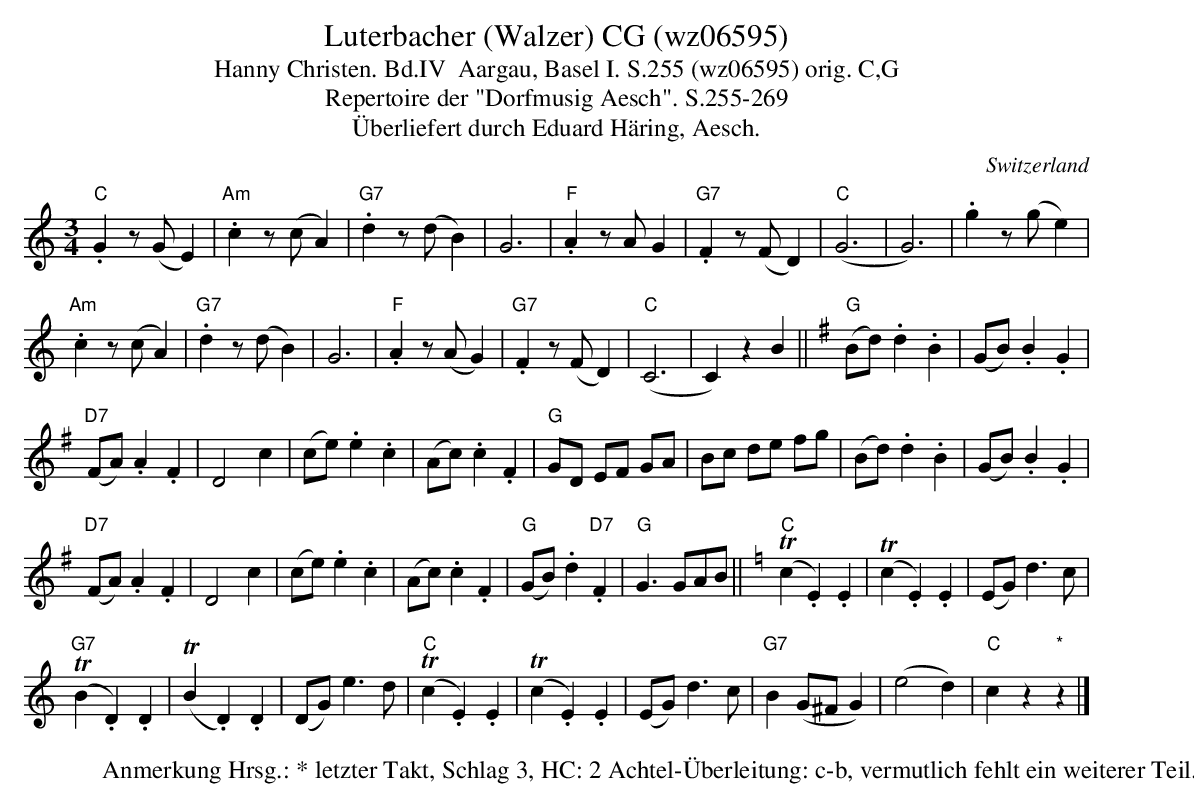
X:1
T:Luterbacher (Walzer) CG (wz06595)
T:Hanny Christen. Bd.IV  Aargau, Basel I. S.255 (wz06595) orig. C,G
T: Repertoire der "Dorfmusig Aesch". S.255-269
T:Überliefert durch Eduard Häring, Aesch.
M:3/4
L:1/8
O:Switzerland
K:C major
"C".G2z(GE2) | "Am".c2z(cA2) | "G7".d2z(dB2) | G6 | "F".A2zAG2 | "G7".F2z(FD2) | ("C"G6 | G6) | .g2z(ge2) |
"Am".c2z(cA2) | "G7".d2z(dB2) | G6 | "F".A2 z(AG2) | "G7".F2z(FD2) | ("C"C6 | C2)z2B2 || [K:G]  ("G"Bd).d2.B2 | (GB).B2.G2 |
("D7"FA).A2.F2 | D4c2 | (ce).e2.c2 | (Ac).c2.F2 | "G"GD EF GA | Bc de fg | (Bd).d2.B2 | (GB).B2.G2 |
("D7"FA).A2.F2 | D4c2 | (ce).e2.c2 | (Ac).c2.F2 | ("G"GB).d2"D7".F2 | "G"G3GAB || [K:C] [L:1/4] "C"(Tc.E).E | (Tc.E).E | (E/G/)d>c |
"G7"(TB.D).D | (TB.D).D | (D/G/)e>d | "C"(Tc.E).E | (Tc.E).E | (E/G/)d>c | "G7"B(G/^F/G) | (e2d) | "C"cz"*"z |]
W: Anmerkung Hrsg.: * letzter Takt, Schlag 3, HC: 2 Achtel-Überleitung: c-b, vermutlich fehlt ein weiterer Teil.
 % wz06595
